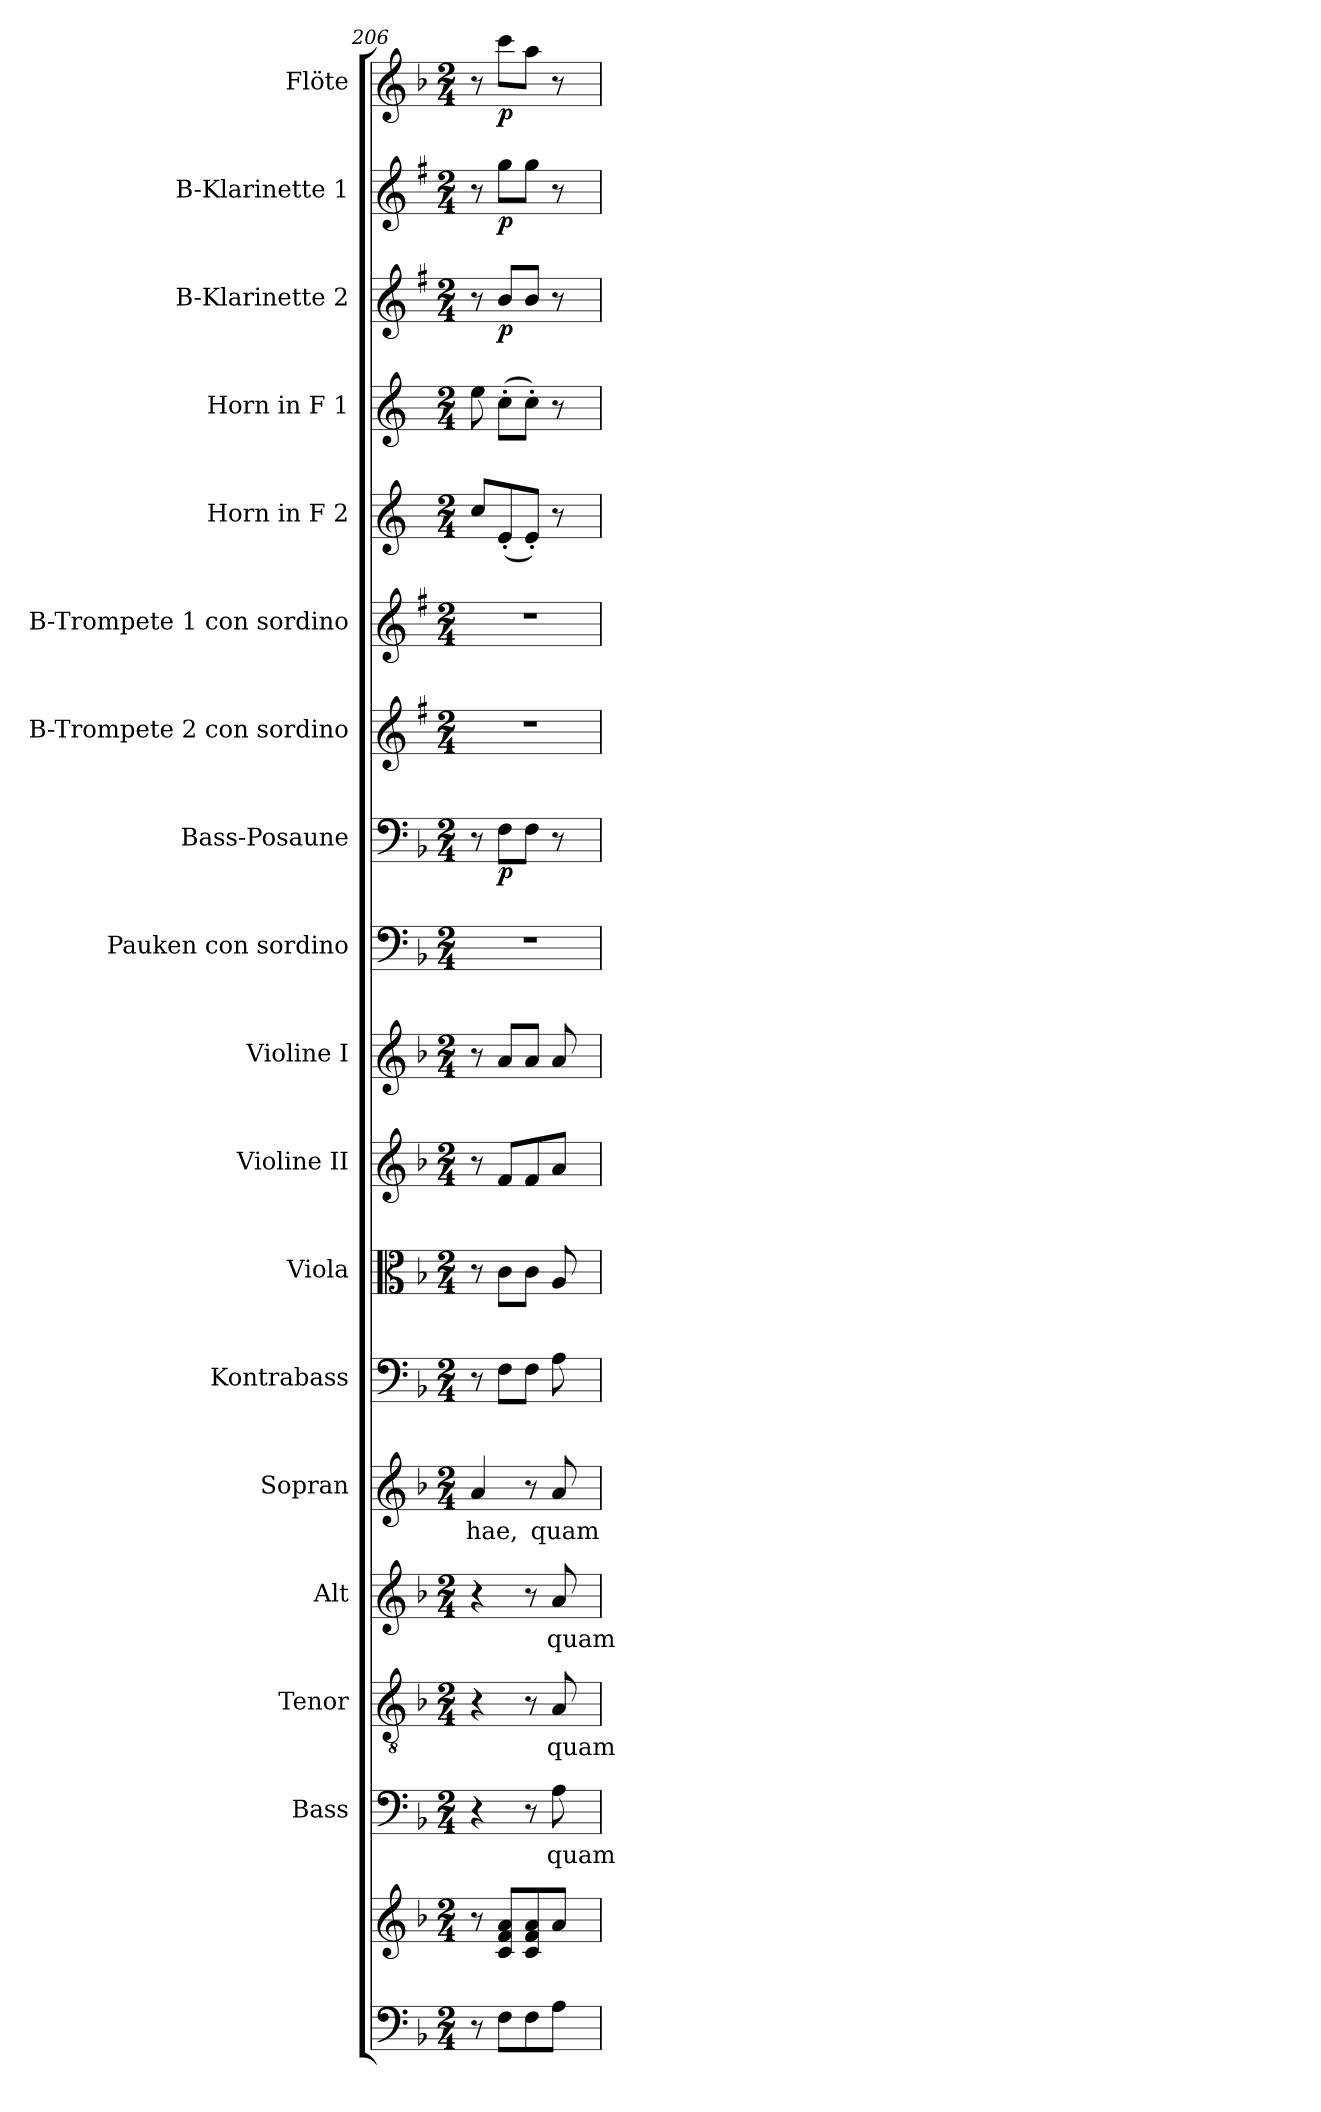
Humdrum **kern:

**kern	**kern	**kern	**text	**kern	**text	**kern	**text	**kern	**text	**kern	**kern	**kern	**kern	**kern	**kern	**dynam	**kern	**kern	**kern	**kern	**kern	**dynam	**kern	**dynam	**kern	**dynam
*part18	*part18	*part17	*part17	*part16	*part16	*part15	*part15	*part14	*part14	*part13	*part12	*part11	*part10	*part9	*part8	*part8	*part7	*part6	*part5	*part4	*part3	*part3	*part2	*part2	*part1	*part1
*staff19	*staff18	*staff17	*staff17	*staff16	*staff16	*staff15	*staff15	*staff14	*staff14	*staff13	*staff12	*staff11	*staff10	*staff9	*staff8	*staff8	*staff7	*staff6	*staff5	*staff4	*staff3	*staff3	*staff2	*staff2	*staff1	*staff1
*	*	*I"Bass	*	*I"Tenor	*	*I"Alt	*	*I"Sopran	*	*I"Kontrabass	*I"Viola	*I"Violine II	*I"Violine I	*I"Pauken con sordino	*I"Bass-Posaune	*	*I"B-Trompete 2 con sordino	*I"B-Trompete 1 con sordino	*I"Horn in F 2	*I"Horn in F 1	*I"B-Klarinette 2	*	*I"B-Klarinette 1	*	*I"Flöte	*
*	*	*I'B.	*	*I'T.	*	*I'A.	*	*I'S.	*	*I'Kb.	*I'Vla.	*I'Vl. II	*I'Vl. I	*I'Pk.	*I'B. Pos.	*	*I'B Trp. 2	*I'B Trp. 1	*	*	*I'B Kl. 2	*	*I'B Kl. 1	*	*I'Fl.	*
*clefF4	*clefG2	*clefF4	*	*clefGv2	*	*clefG2	*	*clefG2	*	*clefF4	*clefC3	*clefG2	*clefG2	*clefF4	*clefF4	*	*clefG2	*clefG2	*clefG2	*clefG2	*clefG2	*	*clefG2	*	*clefG2	*
*	*	*	*	*	*	*	*	*	*	*ITrd7c12	*	*	*	*	*	*	*ITrd1c2	*ITrd1c2	*ITrd4c7	*ITrd4c7	*ITrd1c2	*	*ITrd1c2	*	*	*
*k[b-]	*k[b-]	*k[b-]	*	*k[b-]	*	*k[b-]	*	*k[b-]	*	*k[b-]	*k[b-]	*k[b-]	*k[b-]	*k[b-]	*k[b-]	*	*k[b-]	*k[b-]	*k[b-]	*k[b-]	*k[b-]	*	*k[b-]	*	*k[b-]	*
*F:	*F:	*F:	*	*F:	*	*F:	*	*F:	*	*F:	*F:	*F:	*F:	*F:	*F:	*	*F:	*F:	*F:	*F:	*F:	*	*F:	*	*F:	*
*M2/4	*M2/4	*M2/4	*	*M2/4	*	*M2/4	*	*M2/4	*	*M2/4	*M2/4	*M2/4	*M2/4	*M2/4	*M2/4	*	*M2/4	*M2/4	*M2/4	*M2/4	*M2/4	*	*M2/4	*	*M2/4	*
=206	=206	=206	=206	=206	=206	=206	=206	=206	=206	=206	=206	=206	=206	=206	=206	=206	=206	=206	=206	=206	=206	=206	=206	=206	=206	=206
!	!	!	!	!	!	!	!	!	!LO:LY:b	!	!	!	!	!	!	!	!	!	!	!	!	!	!	!	!	!
8r	8r	4r	.	4r	.	4r	.	4a/	-hae,	8r	8r	8r	8r	2r	8r	.	2r	2r	8f/L	8a\	8r	.	8r	.	8r	.
!	!	!	!	!	!	!	!	!	!	!	!	!	!	!	!	!LO:DY:b	!	!	!	!	!	!LO:DY:b	!	!LO:DY:b	!	!LO:DY:b
8F\L	8c/ 8f/ 8a/L	.	.	.	.	.	.	.	.	8FF\L	8c\L	8f/L	8a/L	.	8F\L	p	.	.	(<8A'</	(>8f'>\L	8a/L	p	8ff\L	p	8ccc\L	p
8F\	8c/ 8f/ 8a/	8r	.	8r	.	8r	.	8r	.	8FF\J	8c\J	8f/	8a/J	.	8F\J	.	.	.	8A'</J)	8f'>\J)	8a/J	.	8ff\J	.	8aa\J	.
!	!	!	!LO:LY:b	!	!LO:LY:b	!	!LO:LY:b	!	!LO:LY:b	!	!	!	!	!	!	!	!	!	!	!	!	!	!	!	!	!
8A\J	8a/J	8A\	quam	8A/	quam	8a/	quam	8a/	quam	8AA\	8A/	8a/J	8a/	.	8r	.	.	.	8r	8r	8r	.	8r	.	8r	.
=	=	=	=	=	=	=	=	=	=	=	=	=	=	=	=	=	=	=	=	=	=	=	=	=	=	=
*-	*-	*-	*-	*-	*-	*-	*-	*-	*-	*-	*-	*-	*-	*-	*-	*-	*-	*-	*-	*-	*-	*-	*-	*-	*-	*-
